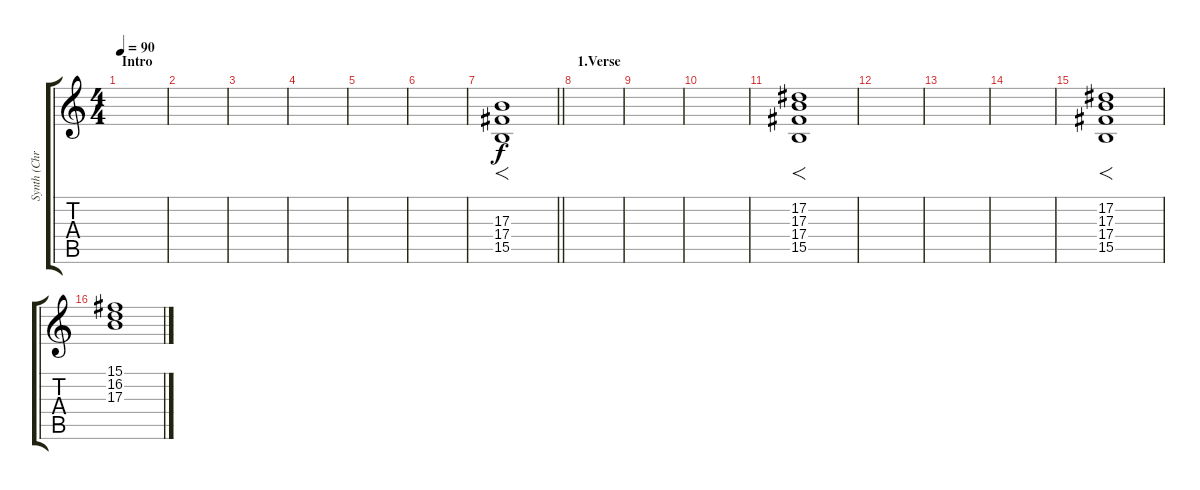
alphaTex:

\track ("Synth (Chris \"MotherGoose\" Pitman)" "Synth (Chr") {instrument stringensemble2}
\staff {score tabs}
\tuning (Eb4 Bb3 Gb3 Db3 Ab2 Eb2) {hide}
\ts (4 4)
\section ("" "Intro")
\tempo 90
\clef g2
\ks c
|
|
|
|
|
|
\barLineRight lightlight
(17.3 17.4 15.5).1{f} |
\section ("" "1.Verse")
|
|
|
(17.2 17.3 17.4 15.5).1{f} |
|
|
|
(17.2 17.3 17.4 15.5).1{f} |
(15.1 16.2 17.3).1
